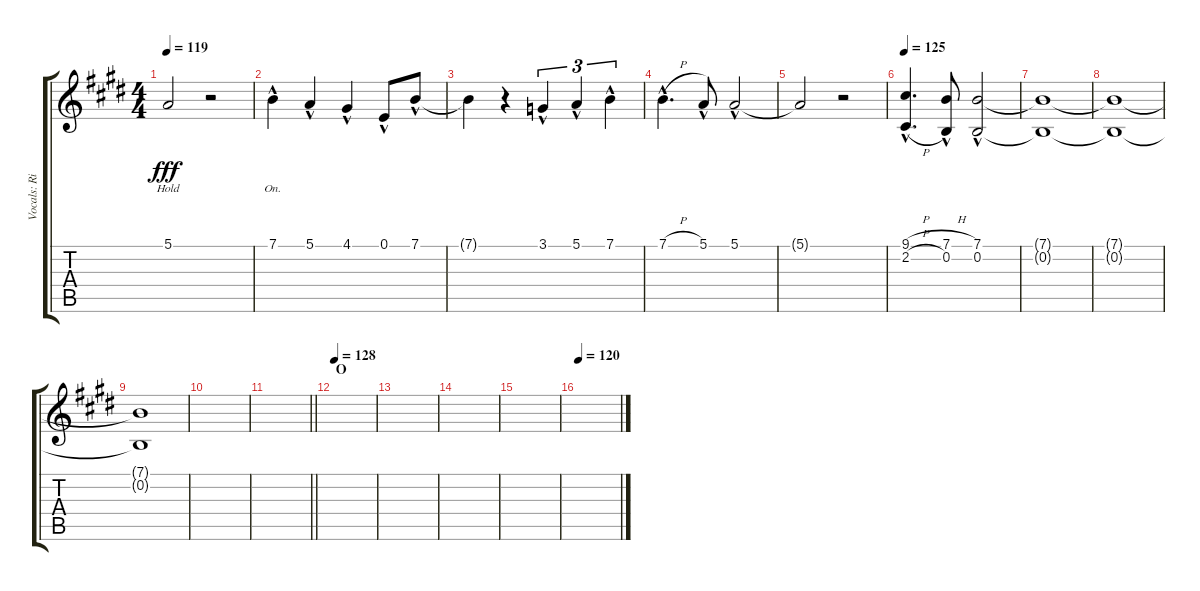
\track ("Vocals: Rik" "Vocals: Ri") {instrument lead2sawtooth}
\staff {score tabs}
\tuning (E4 B3 G3 D3 A2 E2) {hide}
\ts (4 4)
\tempo 119
\clef g2
\ks e
5.1{t}.2{lyrics (0 "Hold") lyrics (1 "") lyrics (2 "") lyrics (3 "") lyrics (4 "") dy fff} r.2 |
7.1{hac}.4{lyrics (0 "On.") lyrics (1 "") lyrics (2 "") lyrics (3 "") lyrics (4 "")} 5.1{hac}.4 4.1{hac}.4 0.1{hac}.8 7.1{hac}.8 |
7.1{t}.4 r.4 3.1{hac}.4{tu (3 2)} 5.1{hac}.4{tu (3 2)} 7.1{hac}.4{tu (3 2)} |
7.1{h hac}.4{d} 5.1{hac}.8 5.1{hac}.2 |
5.1{t}.2 r.2 |
\tempo 125
(9.1{h hac} 2.2{h hac}).4{d} (7.1{h hac} 0.2{hac}).8 (7.1{hac} 0.2{hac}).2 |
(7.1{t} 0.2{t}).1 |
(7.1{t} 0.2{t}).1 |
(7.1{t} 0.2{t}).1 |
|
\barLineRight lightlight
|
\section ("" "O")
\tempo 128
|
|
|
|
\tempo 120
